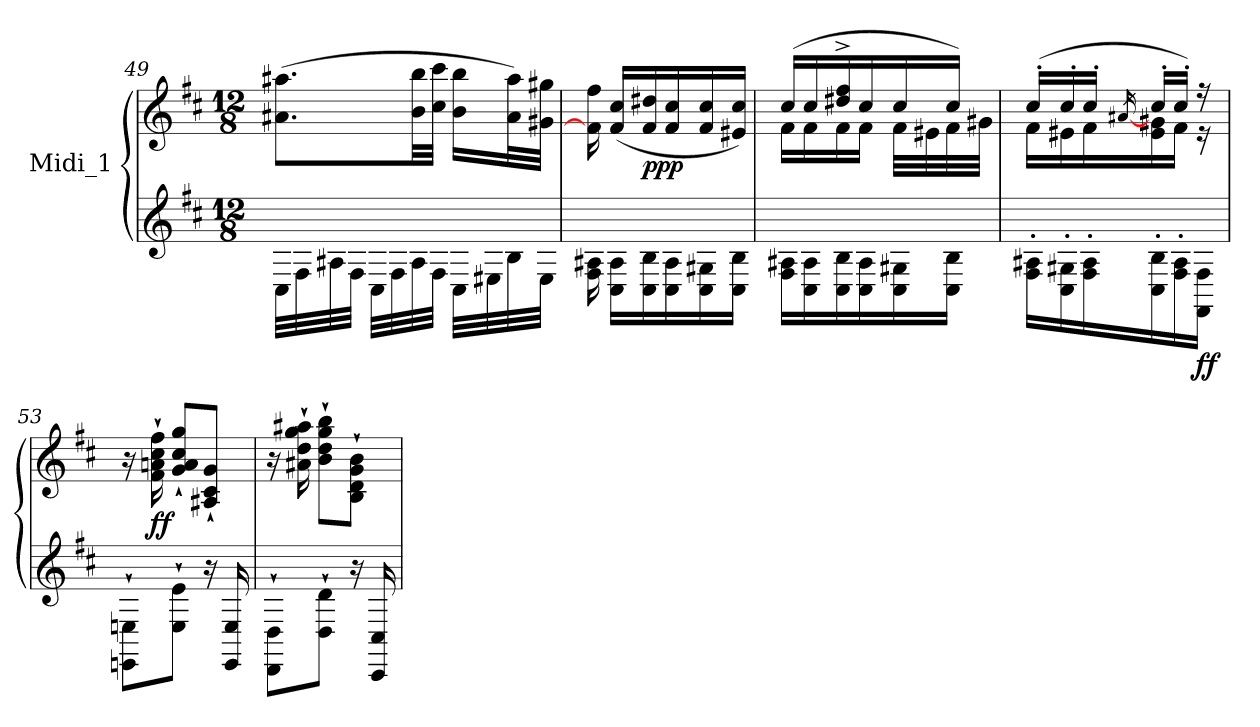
**kern	**kern	**dynam
*part1	*part1	*part1
*staff2	*staff1	*staff1/2
*I"Midi_1	*	*
*clefG2	*clefG2	*
*k[f#c#]	*k[f#c#]	*
*D:	*D:	*
*M12/8	*M12/8	*
=49	=49	=49
*	*^	*
32C#\LLL	(>8.a#X\ 8.aa#X\L	4ryy	.
32F#\	.	.	.
32A#X\	.	.	.
32F#\JJJ	.	.	.
32C#\LLL	.	.	.
32F#\	.	.	.
32A#\	32b\ 32bb\LL	.	.
32F#\JJJ	32cc#\ 32ccc#\JJJ	.	.
32C#\LLL	16b\ 16bb\LL	8ryy	.
32E#X\	.	.	.
32B\	32a#\ 32aa#\L)	.	.
32E#\JJJ	32g#X\ 32gg#X\JJJ	.	.
=50	=50	=50	=50
16F#\ 16A#X\	16f#\] 16ff#\	4ryy	.
16C#\ 16A#\LL	(16f#/ 16cc#/LL	.	.
!	!	!	!LO:DY:b
16C#\ 16B\	16f#/ 16dd#X/	.	ppp
16C#\ 16A#\	16f#/ 16cc#/	.	.
16C#\ 16G#X\	16f#/ 16cc#/	8ryy	.
16C#\ 16B\JJ	16e#X/ 16cc#/JJ)	.	.
!!LO:LB:g=z	!!
=51	=51	=51	=51
16F#\ 16A#X\LL	(>16cc#/LL	16f#\LL	.
16C#\ 16A#\	16cc#/	16f#\	.
16C#\ 16B\	16dd#X/^ 16ff#/^	16f#\	.
16C#\ 16A#\	16cc#/	16f#\JJ	.
16C#\ 16G#X\	16cc#/	32f#\LLL	.
.	.	32e#X\	.
16C#\ 16B\JJ	16cc#/JJ)	32f#\	.
.	.	32g#X\JJJ	.
=52	=52	=52	=52
16F#\' 16A#X\'LL	(>16cc#'/LL	16f#\LL	.
16C#\' 16G#X\'	16cc#'/	16e#X\	.
16F#\' 16A#\'	16cc#'/JJ	16f#\	.
.	[16qa#X/	.	.
16C#\' 16B\'	16cc#'/LL	16e#\ 16g#X\	.
16F#\' 16A#\'	16cc#'/JJ)	16f#\JJ	.
!	!	!	!LO:DY:b=2
16FF#\ 16F#\JJ	16r	16r	ff
*	*v	*v	*
!!LO:PB:g=z
=53	=53	=53
*	*MM75	*
8EEni\` 8Eni\`L	16r	.
!	!	!LO:DY:b
.	16f#\` 16ani\` 16cc#\` 16ff#\`	ff
8E\` 8e\`J	8g/` 8a/` 8cc#/` 8gg/`L	.
16r	8A#X/` 8c#/` 8g/`J	.
16EE/ 16E/	.	.
=54	=54	=54
8DD\` 8D\`L	16r	.
.	16a#X\` 16dd\` 16gg\` 16aa#X\`	.
8D\` 8d\`J	8b\` 8dd\` 8gg\` 8bb\`L	.
16r	8B\` 8d\` 8g\` 8b\`J	.
16CC#/ 16C#/	.	.
=	=	=
*-	*-	*-
